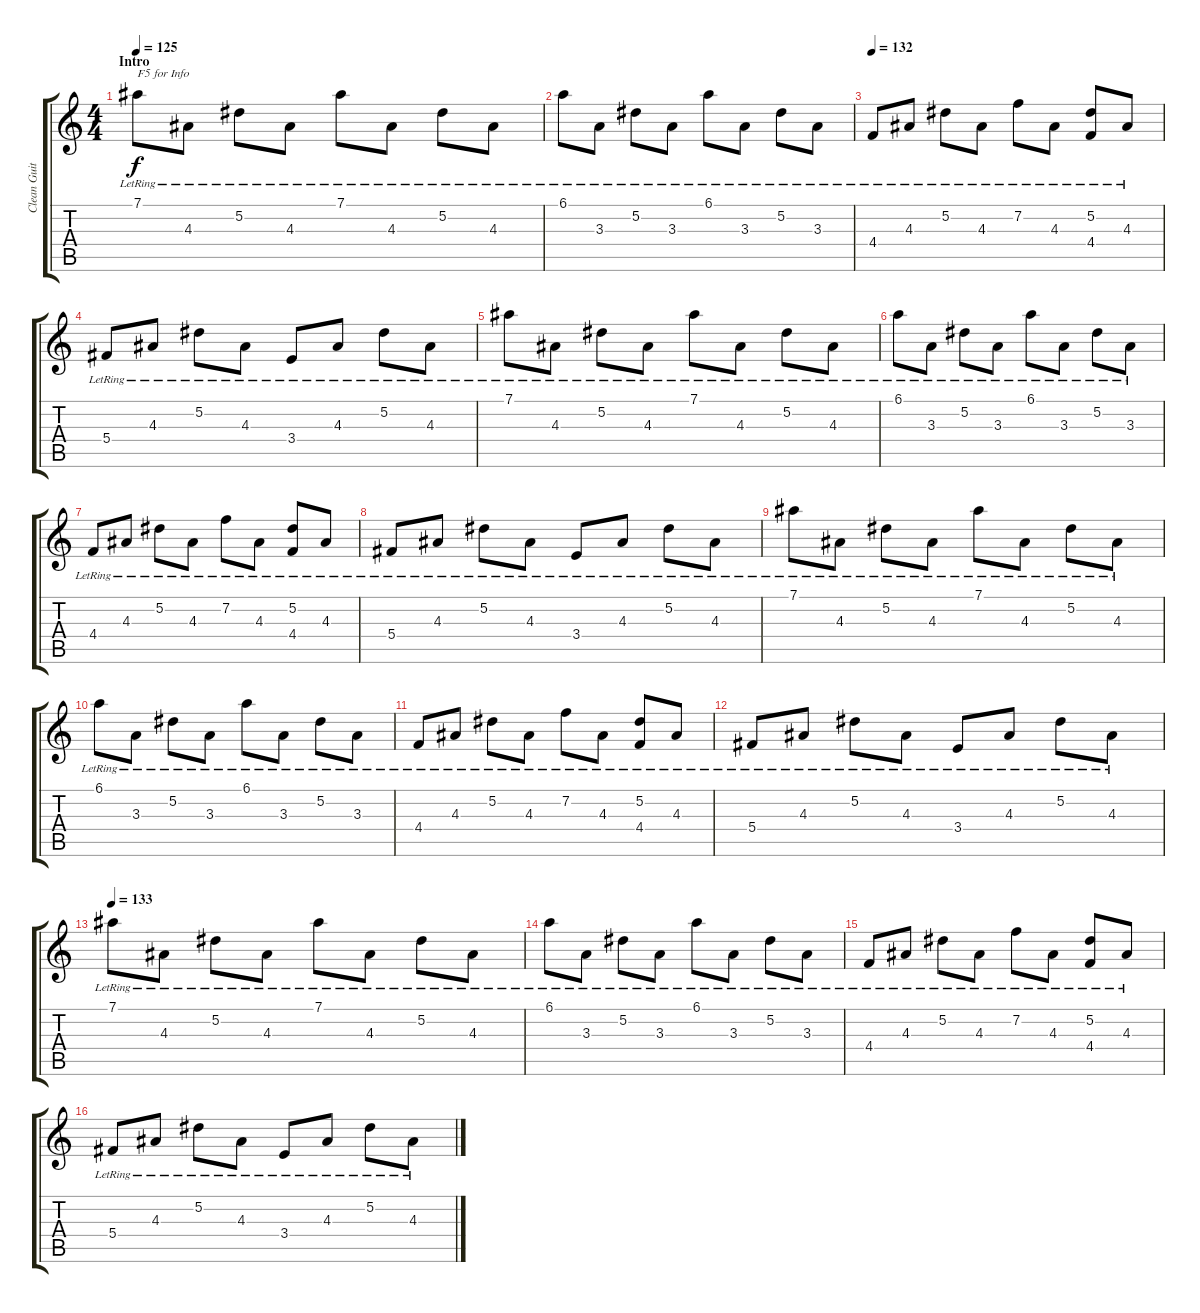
\track ("Clean Guitar" "Clean Guit") {instrument electricguitarclean}
\staff {score tabs}
\tuning (Eb4 Bb3 Gb3 Db3 Ab2 Eb2) {hide}
\ts (4 4)
\section ("" "Intro")
\tempo 125
\tempo 134
\tempo 125
\clef g2
\ks c
7.1{lr}.8{txt "F5 for Info" dy f instrument electricguitarclean} 4.3{lr}.8 5.2{lr}.8 4.3{lr}.8 7.1{lr}.8 4.3{lr}.8 5.2{lr}.8 4.3{lr}.8 |
6.1{lr}.8 3.3{lr}.8 5.2{lr}.8 3.3{lr}.8 6.1{lr}.8 3.3{lr}.8 5.2{lr}.8 3.3{lr}.8 |
\tempo 132
4.4{lr}.8 4.3{lr}.8 5.2{lr}.8 4.3{lr}.8 7.2{lr}.8 4.3{lr}.8 (5.2{lr} 4.4{lr}).8 4.3{lr}.8 |
5.4{lr}.8 4.3{lr}.8 5.2{lr}.8 4.3{lr}.8 3.4{lr}.8 4.3{lr}.8 5.2{lr}.8 4.3{lr}.8 |
7.1{lr}.8 4.3{lr}.8 5.2{lr}.8 4.3{lr}.8 7.1{lr}.8 4.3{lr}.8 5.2{lr}.8 4.3{lr}.8 |
6.1{lr}.8 3.3{lr}.8 5.2{lr}.8 3.3{lr}.8 6.1{lr}.8 3.3{lr}.8 5.2{lr}.8 3.3{lr}.8 |
4.4{lr}.8 4.3{lr}.8 5.2{lr}.8 4.3{lr}.8 7.2{lr}.8 4.3{lr}.8 (5.2{lr} 4.4{lr}).8 4.3{lr}.8 |
5.4{lr}.8 4.3{lr}.8 5.2{lr}.8 4.3{lr}.8 3.4{lr}.8 4.3{lr}.8 5.2{lr}.8 4.3{lr}.8 |
7.1{lr}.8 4.3{lr}.8 5.2{lr}.8 4.3{lr}.8 7.1{lr}.8 4.3{lr}.8 5.2{lr}.8 4.3{lr}.8 |
6.1{lr}.8 3.3{lr}.8 5.2{lr}.8 3.3{lr}.8 6.1{lr}.8 3.3{lr}.8 5.2{lr}.8 3.3{lr}.8 |
4.4{lr}.8 4.3{lr}.8 5.2{lr}.8 4.3{lr}.8 7.2{lr}.8 4.3{lr}.8 (5.2{lr} 4.4{lr}).8 4.3{lr}.8 |
5.4{lr}.8 4.3{lr}.8 5.2{lr}.8 4.3{lr}.8 3.4{lr}.8 4.3{lr}.8 5.2{lr}.8 4.3{lr}.8 |
\tempo 133
7.1{lr}.8 4.3{lr}.8 5.2{lr}.8 4.3{lr}.8 7.1{lr}.8 4.3{lr}.8 5.2{lr}.8 4.3{lr}.8 |
6.1{lr}.8 3.3{lr}.8 5.2{lr}.8 3.3{lr}.8 6.1{lr}.8 3.3{lr}.8 5.2{lr}.8 3.3{lr}.8 |
4.4{lr}.8 4.3{lr}.8 5.2{lr}.8 4.3{lr}.8 7.2{lr}.8 4.3{lr}.8 (5.2{lr} 4.4{lr}).8 4.3{lr}.8 |
5.4{lr}.8 4.3{lr}.8 5.2{lr}.8 4.3{lr}.8 3.4{lr}.8 4.3{lr}.8 5.2{lr}.8 4.3{lr}.8
